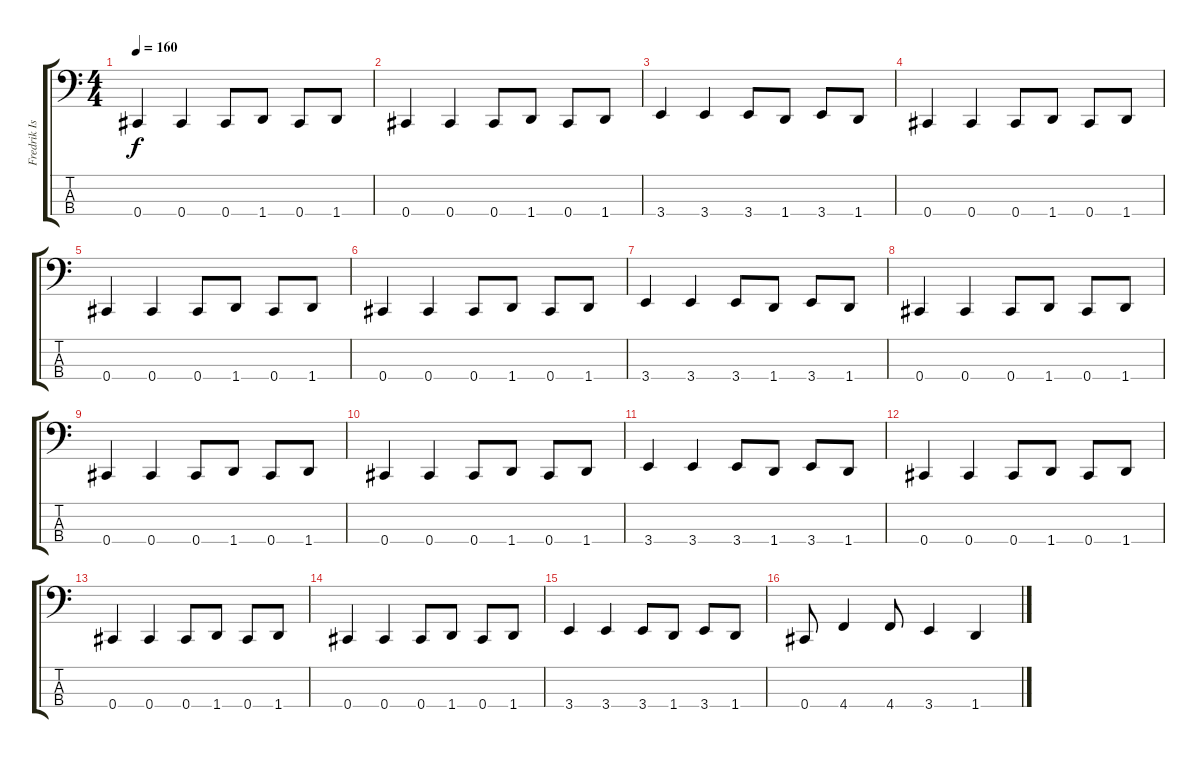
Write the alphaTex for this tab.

\track ("Fredrik Isaksson" "Fredrik Is") {instrument electricbasspick}
\staff {score tabs}
\tuning (E2 B1 Gb1 Db1) {hide}
\ts (4 4)
\tempo 160
\clef f4
\ks c
0.4.4{dy f instrument electricbasspick} 0.4.4 0.4.8 1.4.8 0.4.8 1.4.8 |
0.4.4 0.4.4 0.4.8 1.4.8 0.4.8 1.4.8 |
3.4.4 3.4.4 3.4.8 1.4.8 3.4.8 1.4.8 |
0.4.4 0.4.4 0.4.8 1.4.8 0.4.8 1.4.8 |
0.4.4 0.4.4 0.4.8 1.4.8 0.4.8 1.4.8 |
0.4.4 0.4.4 0.4.8 1.4.8 0.4.8 1.4.8 |
3.4.4 3.4.4 3.4.8 1.4.8 3.4.8 1.4.8 |
0.4.4 0.4.4 0.4.8 1.4.8 0.4.8 1.4.8 |
0.4.4 0.4.4 0.4.8 1.4.8 0.4.8 1.4.8 |
0.4.4 0.4.4 0.4.8 1.4.8 0.4.8 1.4.8 |
3.4.4 3.4.4 3.4.8 1.4.8 3.4.8 1.4.8 |
0.4.4 0.4.4 0.4.8 1.4.8 0.4.8 1.4.8 |
0.4.4 0.4.4 0.4.8 1.4.8 0.4.8 1.4.8 |
0.4.4 0.4.4 0.4.8 1.4.8 0.4.8 1.4.8 |
3.4.4 3.4.4 3.4.8 1.4.8 3.4.8 1.4.8 |
0.4.8 4.4.4 4.4.8 3.4.4 1.4.4
